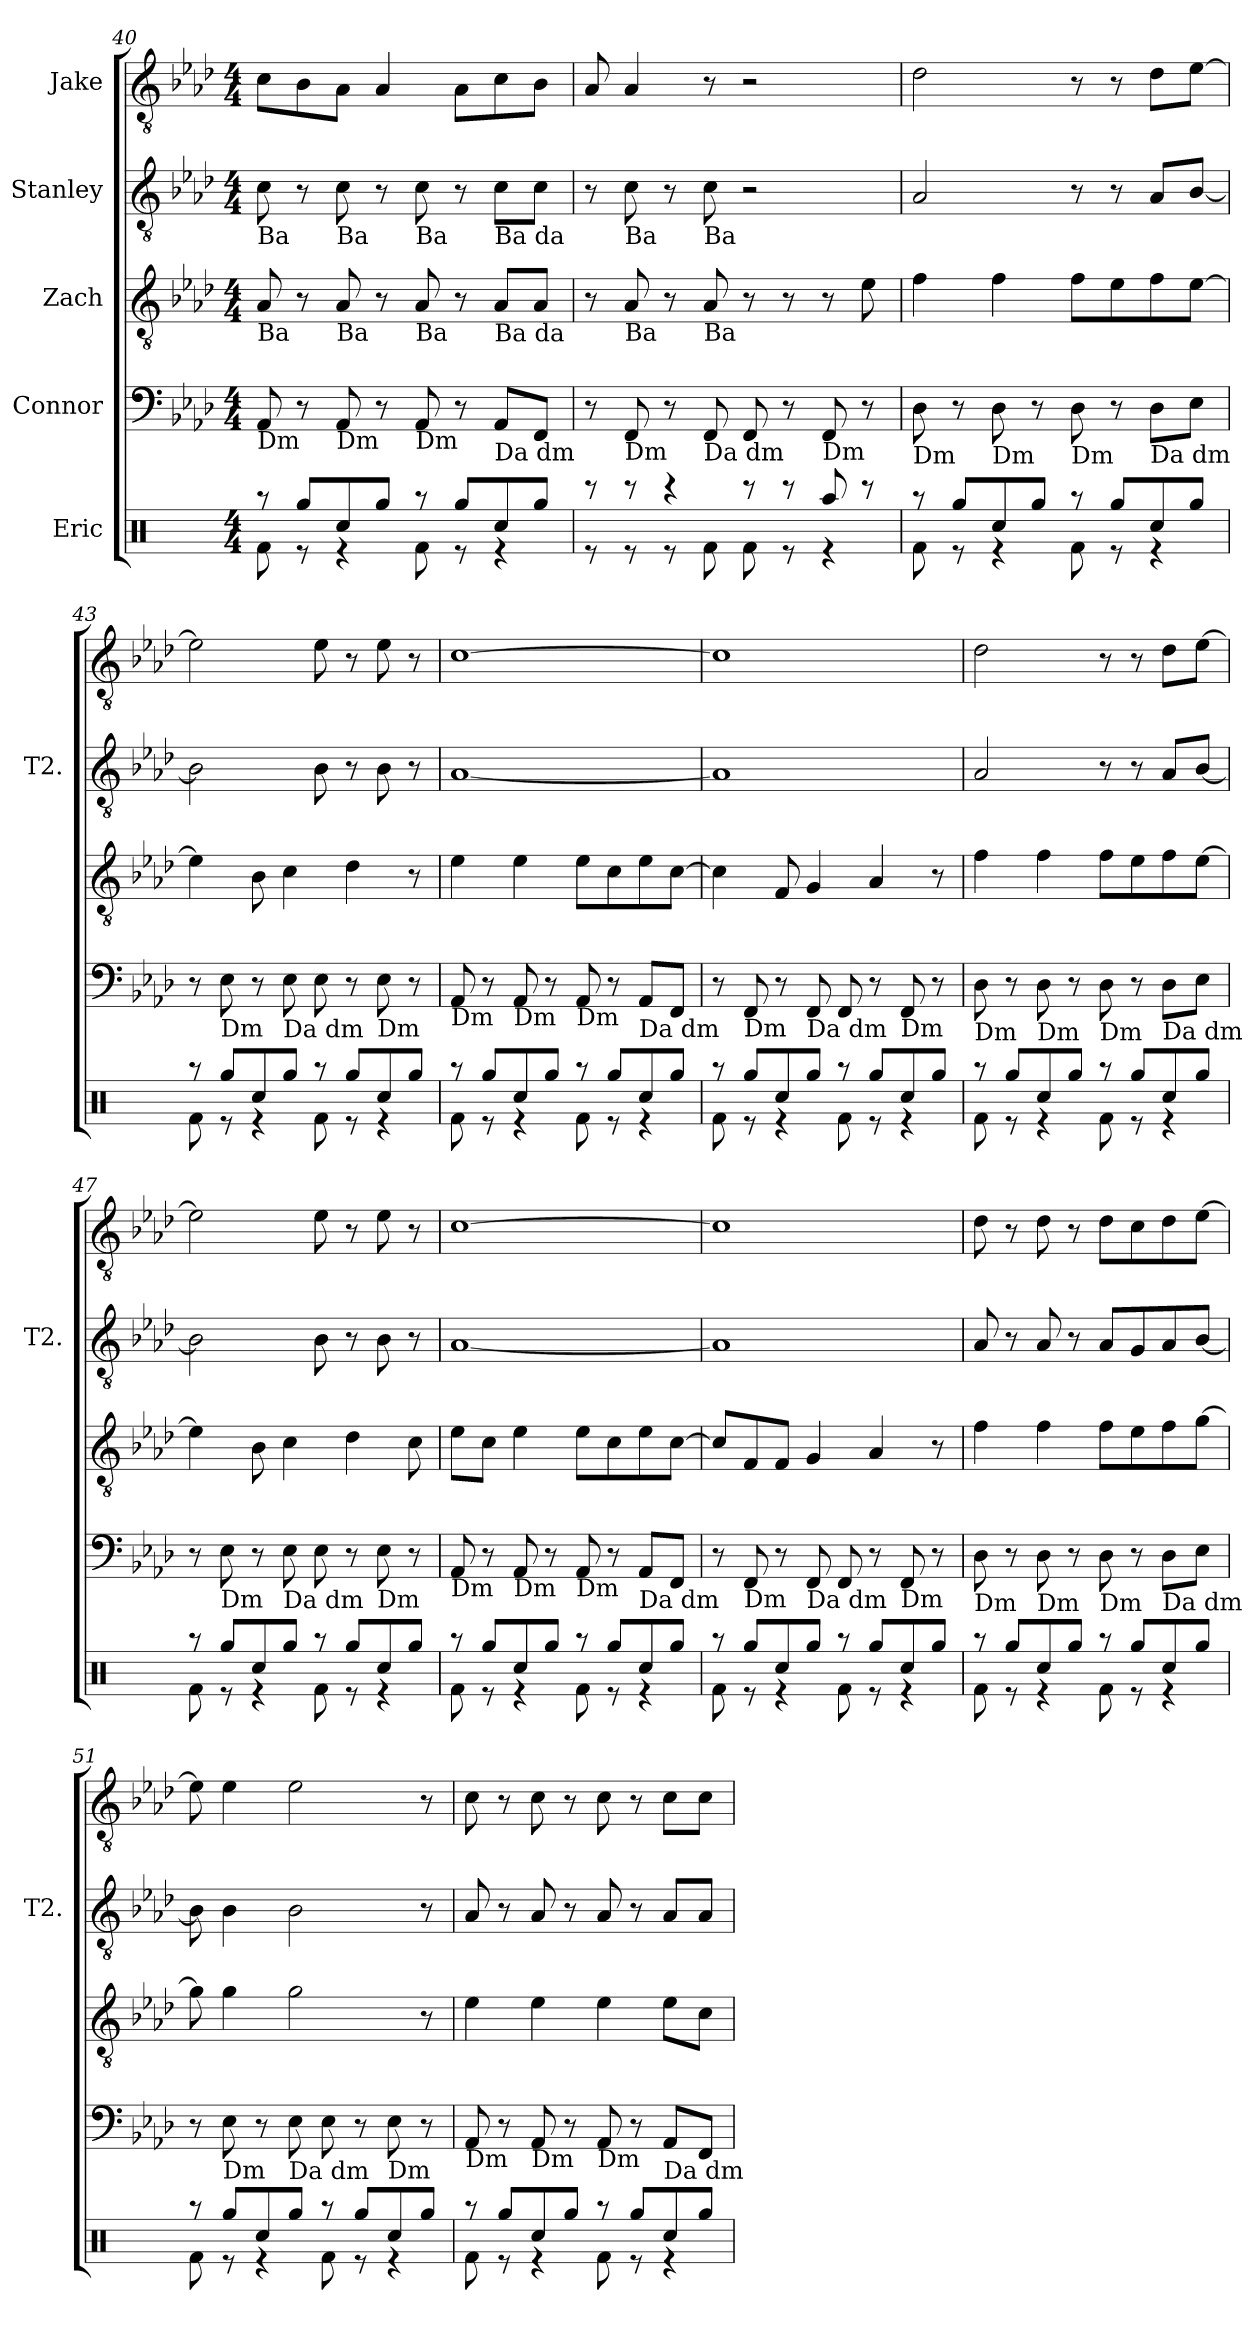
**kern	**kern	**kern	**kern	**kern
*part5	*part4	*part3	*part2	*part1
*staff5	*staff4	*staff3	*staff2	*staff1
*I"Eric	*I"Connor	*I"Zach	*I"Stanley	*I"Jake
*	*	*	*I'T2.	*
*clefX	*clefF4	*clefGv2	*clefGv2	*clefGv2
*k[]	*k[b-e-a-d-]	*k[b-e-a-d-]	*k[b-e-a-d-]	*k[b-e-a-d-]
*M4/4	*M4/4	*M4/4	*M4/4	*M4/4
=40	=40	=40	=40	=40
*^	*	*	*	*
!	!	!	!	!LO:TX:b:t=Ba	!
!	!	!	!LO:TX:b:t=Ba	!	!
!	!	!LO:TX:b:t=Dm	!	!	!
8r	8Rf\	8AA-/	8A-/	8c\	8c\L
8Rgg/L	8r	8r	8r	8r	8B-\
!	!	!	!	!LO:TX:b:t=Ba	!
!	!	!	!LO:TX:b:t=Ba	!	!
!	!	!LO:TX:b:t=Dm	!	!	!
8Rcc/	4r	8AA-/	8A-/	8c\	8A-\J
8Rgg/J	.	8r	8r	8r	4A-/
!	!	!	!	!LO:TX:b:t=Ba	!
!	!	!	!LO:TX:b:t=Ba	!	!
!	!	!LO:TX:b:t=Dm	!	!	!
8r	8Rf\	8AA-/	8A-/	8c\	.
8Rgg/L	8r	8r	8r	8r	8A-\L
!	!	!	!	!LO:TX:b:t=Ba da	!
!	!	!	!LO:TX:b:t=Ba da	!	!
!	!	!LO:TX:b:t=Da dm	!	!	!
8Rcc/	4r	8AA-/L	8A-/L	8c\L	8c\
8Rgg/J	.	8FF/J	8A-/J	8c\J	8B-\J
!!LO:PB:g=z
=41	=41	=41	=41	=41	=41
8r	8r	8r	8r	8r	8A-/
!	!	!	!	!LO:TX:b:t=Ba	!
!	!	!	!LO:TX:b:t=Ba	!	!
!	!	!LO:TX:b:t=Dm	!	!	!
8r	8r	8FF/	8A-/	8c\	4A-/
4r	8r	8r	8r	8r	.
!	!	!	!	!LO:TX:b:t=Ba	!
!	!	!	!LO:TX:b:t=Ba	!	!
!	!	!LO:TX:b:t=Da dm	!	!	!
.	8Rf\	8FF/	8A-/	8c\	8r
8r	8Rf\	8FF/	8r	2r	2r
8r	8r	8r	8r	.	.
!	!	!LO:TX:b:t=Dm	!	!	!
8Raa/	4r	8FF/	8r	.	.
8r	.	8r	8e-\	.	.
=42	=42	=42	=42	=42	=42
!	!	!LO:TX:b:t=Dm	!	!	!
8r	8Rf\	8D-\	4f\	2A-/	2d-\
8Rgg/L	8r	8r	.	.	.
!	!	!LO:TX:b:t=Dm	!	!	!
8Rcc/	4r	8D-\	4f\	.	.
8Rgg/J	.	8r	.	.	.
!	!	!LO:TX:b:t=Dm	!	!	!
8r	8Rf\	8D-\	8f\L	8r	8r
8Rgg/L	8r	8r	8e-\	8r	8r
!	!	!LO:TX:b:t=Da dm	!	!	!
8Rcc/	4r	8D-\L	8f\	8A-/L	8d-\L
8Rgg/J	.	8E-\J	[8e-\J	[8B-/J	[8e-\J
=43	=43	=43	=43	=43	=43
8r	8Rf\	8r	4e-\]	2B-\]	2e-\]
!	!	!LO:TX:b:t=Dm	!	!	!
8Rgg/L	8r	8E-\	.	.	.
8Rcc/	4r	8r	8B-\	.	.
!	!	!LO:TX:b:t=Da dm	!	!	!
8Rgg/J	.	8E-\	4c\	.	.
8r	8Rf\	8E-\	.	8B-\	8e-\
8Rgg/L	8r	8r	4d-\	8r	8r
!	!	!LO:TX:b:t=Dm	!	!	!
8Rcc/	4r	8E-\	.	8B-\	8e-\
8Rgg/J	.	8r	8r	8r	8r
=44	=44	=44	=44	=44	=44
!	!	!LO:TX:b:t=Dm	!	!	!
8r	8Rf\	8AA-/	4e-\	[1A-	[1c
8Rgg/L	8r	8r	.	.	.
!	!	!LO:TX:b:t=Dm	!	!	!
8Rcc/	4r	8AA-/	4e-\	.	.
8Rgg/J	.	8r	.	.	.
!	!	!LO:TX:b:t=Dm	!	!	!
8r	8Rf\	8AA-/	8e-\L	.	.
8Rgg/L	8r	8r	8c\	.	.
!	!	!LO:TX:b:t=Da dm	!	!	!
8Rcc/	4r	8AA-/L	8e-\	.	.
8Rgg/J	.	8FF/J	[8c\J	.	.
!!LO:LB:g=z
=45	=45	=45	=45	=45	=45
8r	8Rf\	8r	4c\]	1A-]	1c]
!	!	!LO:TX:b:t=Dm	!	!	!
8Rgg/L	8r	8FF/	.	.	.
8Rcc/	4r	8r	8F/	.	.
!	!	!LO:TX:b:t=Da dm	!	!	!
8Rgg/J	.	8FF/	4G/	.	.
8r	8Rf\	8FF/	.	.	.
8Rgg/L	8r	8r	4A-/	.	.
!	!	!LO:TX:b:t=Dm	!	!	!
8Rcc/	4r	8FF/	.	.	.
8Rgg/J	.	8r	8r	.	.
=46	=46	=46	=46	=46	=46
!	!	!LO:TX:b:t=Dm	!	!	!
8r	8Rf\	8D-\	4f\	2A-/	2d-\
8Rgg/L	8r	8r	.	.	.
!	!	!LO:TX:b:t=Dm	!	!	!
8Rcc/	4r	8D-\	4f\	.	.
8Rgg/J	.	8r	.	.	.
!	!	!LO:TX:b:t=Dm	!	!	!
8r	8Rf\	8D-\	8f\L	8r	8r
8Rgg/L	8r	8r	8e-\	8r	8r
!	!	!LO:TX:b:t=Da dm	!	!	!
8Rcc/	4r	8D-\L	8f\	8A-/L	8d-\L
8Rgg/J	.	8E-\J	[8e-\J	[8B-/J	[8e-\J
=47	=47	=47	=47	=47	=47
8r	8Rf\	8r	4e-\]	2B-\]	2e-\]
!	!	!LO:TX:b:t=Dm	!	!	!
8Rgg/L	8r	8E-\	.	.	.
8Rcc/	4r	8r	8B-\	.	.
!	!	!LO:TX:b:t=Da dm	!	!	!
8Rgg/J	.	8E-\	4c\	.	.
8r	8Rf\	8E-\	.	8B-\	8e-\
8Rgg/L	8r	8r	4d-\	8r	8r
!	!	!LO:TX:b:t=Dm	!	!	!
8Rcc/	4r	8E-\	.	8B-\	8e-\
8Rgg/J	.	8r	8c\	8r	8r
=48	=48	=48	=48	=48	=48
!	!	!LO:TX:b:t=Dm	!	!	!
8r	8Rf\	8AA-/	8e-\L	[1A-	[1c
8Rgg/L	8r	8r	8c\J	.	.
!	!	!LO:TX:b:t=Dm	!	!	!
8Rcc/	4r	8AA-/	4e-\	.	.
8Rgg/J	.	8r	.	.	.
!	!	!LO:TX:b:t=Dm	!	!	!
8r	8Rf\	8AA-/	8e-\L	.	.
8Rgg/L	8r	8r	8c\	.	.
!	!	!LO:TX:b:t=Da dm	!	!	!
8Rcc/	4r	8AA-/L	8e-\	.	.
8Rgg/J	.	8FF/J	[8c\J	.	.
!!LO:PB:g=z
=49	=49	=49	=49	=49	=49
8r	8Rf\	8r	8c/L]	1A-]	1c]
!	!	!LO:TX:b:t=Dm	!	!	!
8Rgg/L	8r	8FF/	8F/	.	.
8Rcc/	4r	8r	8F/J	.	.
!	!	!LO:TX:b:t=Da dm	!	!	!
8Rgg/J	.	8FF/	4G/	.	.
8r	8Rf\	8FF/	.	.	.
8Rgg/L	8r	8r	4A-/	.	.
!	!	!LO:TX:b:t=Dm	!	!	!
8Rcc/	4r	8FF/	.	.	.
8Rgg/J	.	8r	8r	.	.
=50	=50	=50	=50	=50	=50
!	!	!LO:TX:b:t=Dm	!	!	!
8r	8Rf\	8D-\	4f\	8A-/	8d-\
8Rgg/L	8r	8r	.	8r	8r
!	!	!LO:TX:b:t=Dm	!	!	!
8Rcc/	4r	8D-\	4f\	8A-/	8d-\
8Rgg/J	.	8r	.	8r	8r
!	!	!LO:TX:b:t=Dm	!	!	!
8r	8Rf\	8D-\	8f\L	8A-/L	8d-\L
8Rgg/L	8r	8r	8e-\	8G/	8c\
!	!	!LO:TX:b:t=Da dm	!	!	!
8Rcc/	4r	8D-\L	8f\	8A-/	8d-\
8Rgg/J	.	8E-\J	[8g\J	[8B-/J	[8e-\J
=51	=51	=51	=51	=51	=51
8r	8Rf\	8r	8g\]	8B-\]	8e-\]
!	!	!LO:TX:b:t=Dm	!	!	!
8Rgg/L	8r	8E-\	4g\	4B-\	4e-\
8Rcc/	4r	8r	.	.	.
!	!	!LO:TX:b:t=Da dm	!	!	!
8Rgg/J	.	8E-\	2g\	2B-\	2e-\
8r	8Rf\	8E-\	.	.	.
8Rgg/L	8r	8r	.	.	.
!	!	!LO:TX:b:t=Dm	!	!	!
8Rcc/	4r	8E-\	.	.	.
8Rgg/J	.	8r	8r	8r	8r
=52	=52	=52	=52	=52	=52
!	!	!LO:TX:b:t=Dm	!	!	!
8r	8Rf\	8AA-/	4e-\	8A-/	8c\
8Rgg/L	8r	8r	.	8r	8r
!	!	!LO:TX:b:t=Dm	!	!	!
8Rcc/	4r	8AA-/	4e-\	8A-/	8c\
8Rgg/J	.	8r	.	8r	8r
!	!	!LO:TX:b:t=Dm	!	!	!
8r	8Rf\	8AA-/	4e-\	8A-/	8c\
8Rgg/L	8r	8r	.	8r	8r
!	!	!LO:TX:b:t=Da dm	!	!	!
8Rcc/	4r	8AA-/L	8e-\L	8A-/L	8c\L
8Rgg/J	.	8FF/J	8c\J	8A-/J	8c\J
*v	*v	*	*	*	*
=	=	=	=	=
*-	*-	*-	*-	*-
